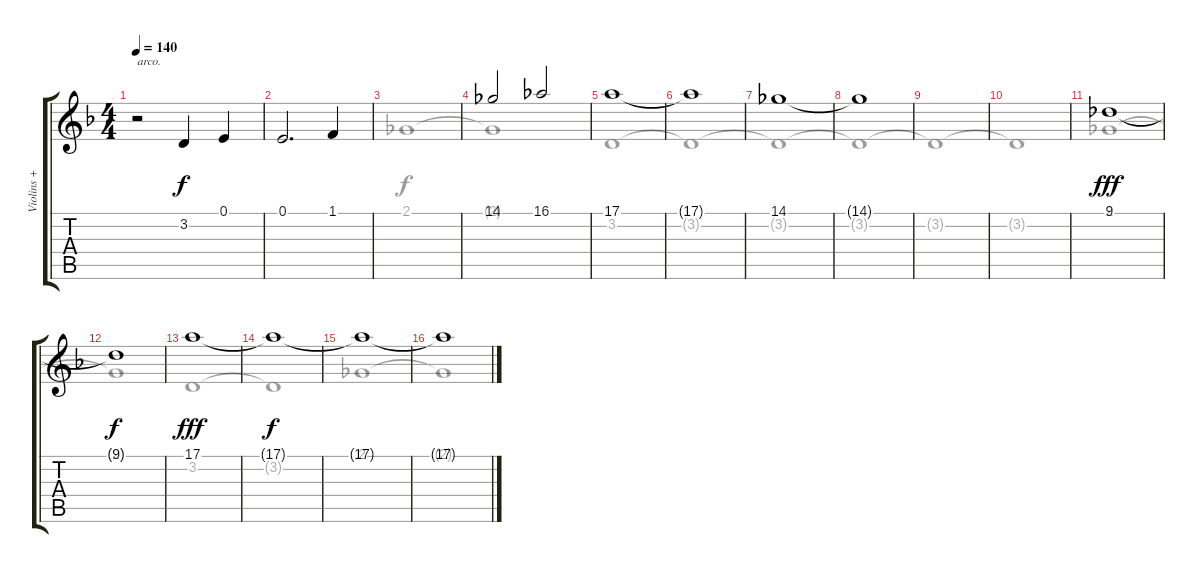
\track ("Violins + Violas" "Violins + ") {instrument stringensemble1}
\staff {score tabs}
\tuning (E4 B3 G3 D3 A2 E2) {hide}
\voice
\ts (4 4)
\tempo 140
\clef g2
\ks dminor
r.2{txt "arco." dy f instrument stringensemble1} 3.2.4 0.1.4 |
0.1.2{d} 1.1.4 |
|
14.1.2{instrument stringensemble1} 16.1.2 |
17.1.1 |
17.1{t}.1 |
14.1.1 |
14.1{t}.1 |
|
|
9.1.1{dy fff} |
9.1{t}.1{dy f} |
17.1.1{dy fff} |
17.1{t}.1{dy f} |
17.1{t}.1{volume 14} |
17.1{t}.1
\voice
\clef g2
\ottava regular
\simile none
\ks dminor
|
|
2.1.1 |
2.1{t}.1 |
3.2.1 |
3.2{t}.1 |
3.2{t}.1 |
3.2{t}.1 |
3.2{t}.1 |
3.2{t}.1 |
2.1.1 |
2.1{t}.1 |
3.2.1 |
3.2{t}.1 |
2.1.1 |
2.1{t}.1
